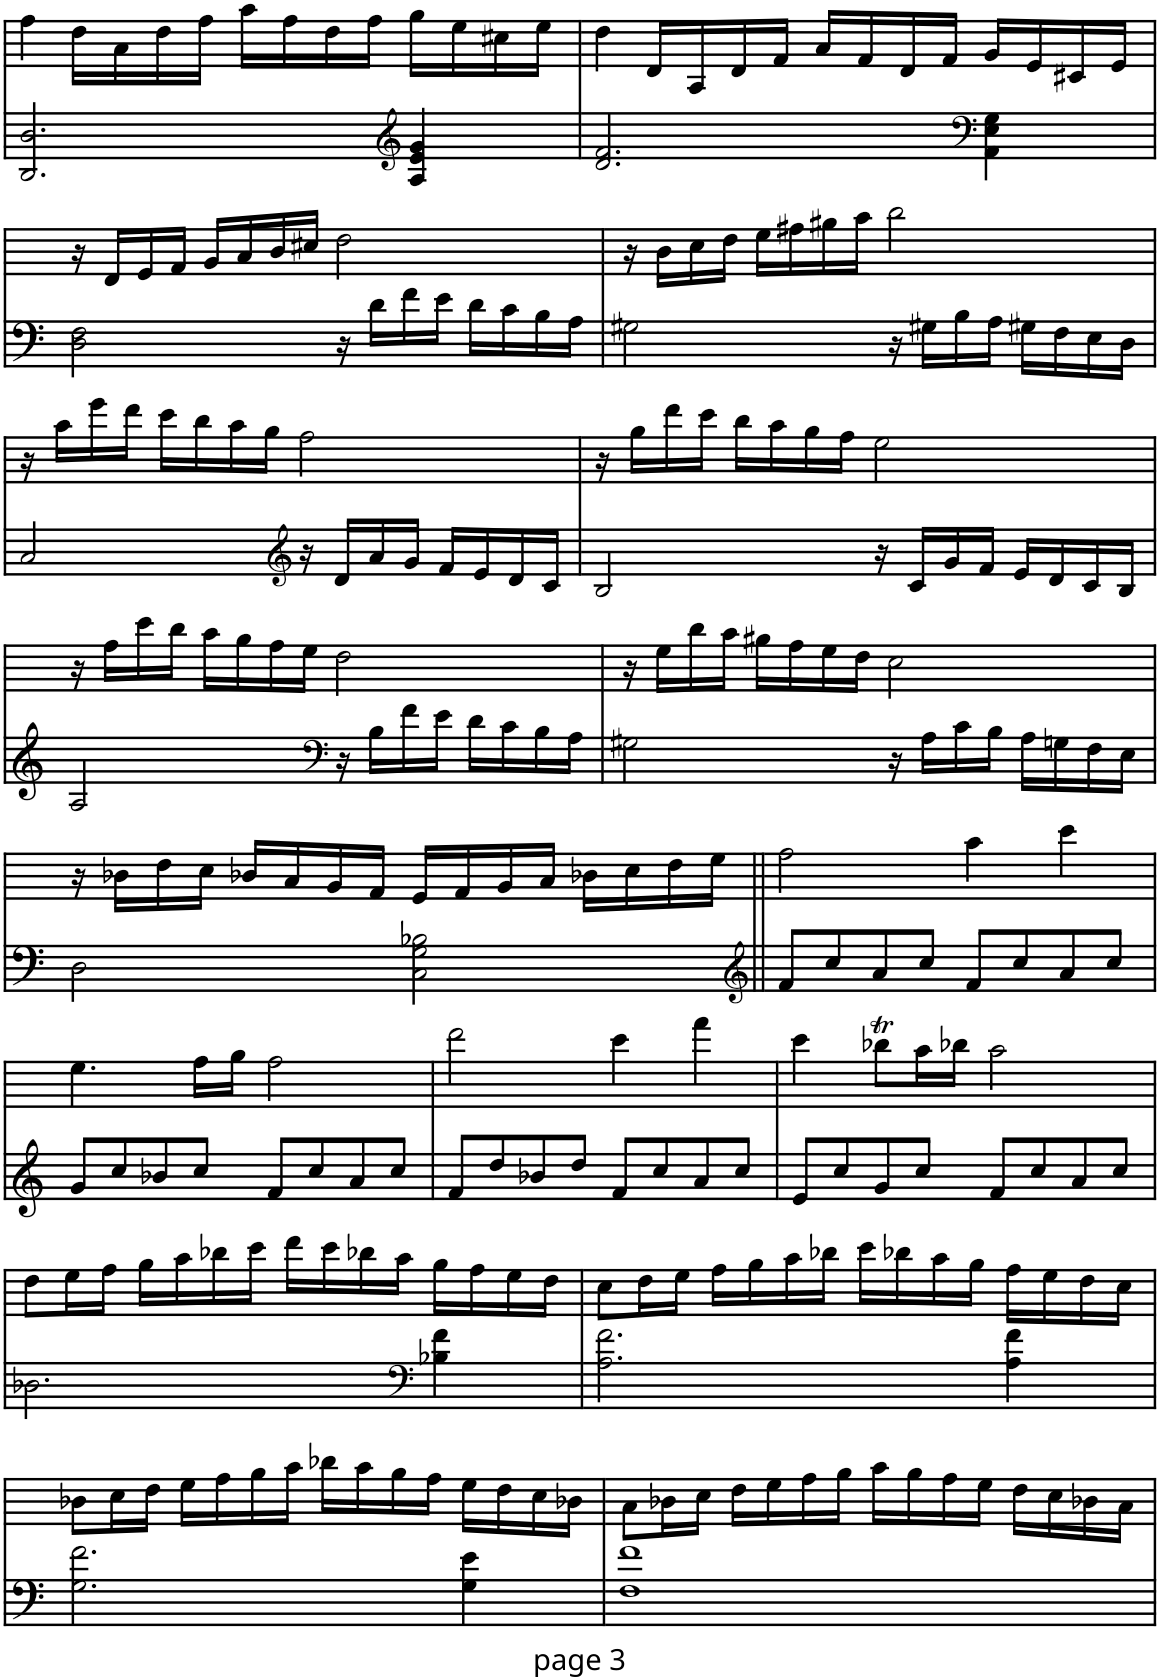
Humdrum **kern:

**kern	**kern
*part1	*part1
*staff2	*staff1
*I"Piano	*
*I'Pno	*
!!LO:PB:g=z
*clefF4	*clefG2
*k[]	*k[]
*M4/4	*M4/4
*met(c)	*met(c)
=33	=33
2.DD/ 2.D/	4ff\
.	16dd\LL
.	16a\
.	16dd\
.	16ff\JJ
.	16aa\LL
.	16ff\
.	16dd\
.	16ff\JJ
*clefG2	*
4A/ 4e/ 4g/	16gg\LL
.	16ee\
.	16cc#X\
.	16ee\JJ
=34	=34
2.d/ 2.f/	4dd\
.	16d/LL
.	16A/
.	16d/
.	16f/JJ
.	16a/LL
.	16f/
.	16d/
.	16f/JJ
*clefF4	*
4AA\ 4E\ 4G\	16g/LL
.	16e/
.	16c#X/
.	16e/JJ
!!LO:LB:g=z
=35	=35
2D\ 2F\	16r
.	16d/LL
.	16e/
.	16f/JJ
.	16g/LL
.	16a/
.	16b/
.	16cc#X/JJ
16r	2dd\
16d\LL	.
16f\	.
16e\JJ	.
16d\LL	.
16c\	.
16B\	.
16A\JJ	.
=36	=36
2G#X\	16r
.	16b\LL
.	16cc\
.	16dd\JJ
.	16ee\LL
.	16ff#X\
.	16gg#X\
.	16aa\JJ
16r	2bb\
16G#X\LL	.
16B\	.
16A\JJ	.
16G#X\LL	.
16F\	.
16E\	.
16D\JJ	.
!!LO:LB:g=z
=37	=37
2C/	16r
.	16aa\LL
.	16eee\
.	16ddd\JJ
.	16ccc\LL
.	16bb\
.	16aa\
.	16gg\JJ
*clefG2	*
16r	2ff\
16d/LL	.
16a/	.
16g/JJ	.
16f/LL	.
16e/	.
16d/	.
16c/JJ	.
=38	=38
2B/	16r
.	16gg\LL
.	16ddd\
.	16ccc\JJ
.	16bb\LL
.	16aa\
.	16gg\
.	16ff\JJ
16r	2ee\
16c/LL	.
16g/	.
16f/JJ	.
16e/LL	.
16d/	.
16c/	.
16B/JJ	.
!!LO:LB:g=z
=39	=39
2A/	16r
.	16ff\LL
.	16ccc\
.	16bb\JJ
.	16aa\LL
.	16gg\
.	16ff\
.	16ee\JJ
*clefF4	*
16r	2dd\
16B\LL	.
16f\	.
16e\JJ	.
16d\LL	.
16c\	.
16B\	.
16A\JJ	.
=40	=40
2G#X\	16r
.	16ee\LL
.	16bb\
.	16aa\JJ
.	16gg#X\LL
.	16ff\
.	16ee\
.	16dd\JJ
16r	2cc\
16A\LL	.
16c\	.
16B\JJ	.
16A\LL	.
16Gn\	.
16F\	.
16E\JJ	.
!!LO:LB:g=z
=41	=41
2D\	16r
.	16b-X\LL
.	16dd\
.	16cc\JJ
.	16b-X/LL
.	16a/
.	16g/
.	16f/JJ
2C\ 2G\ 2B-X\	16e/LL
.	16f/
.	16g/
.	16a/JJ
.	16b-X\LL
.	16cc\
.	16dd\
.	16ee\JJ
=42||	=42||
*clefG2	*
8f/L	2ff\
8cc/	.
8a/	.
8cc/J	.
8f/L	4aa\
8cc/	.
8a/	4ccc\
8cc/J	.
!!LO:LB:g=z
=43	=43
8g/L	4.ee\
8cc/	.
8b-X/	.
8cc/J	16ff\LL
.	16gg\JJ
8f/L	2ff\
8cc/	.
8a/	.
8cc/J	.
=44	=44
8f/L	2ddd\
8dd/	.
8b-X/	.
8dd/J	.
8f/L	4ccc\
8cc/	.
8a/	4fff\
8cc/J	.
=45	=45
8e/L	4ccc\
8cc/	.
8g/	8bb-XT\L
8cc/J	16aa\L
.	16bb-X\JJ
8f/L	2aa\
8cc/	.
8a/	.
8cc/J	.
!!LO:LB:g=z
=46	=46
2.b-X\	8dd\L
.	16ee\L
.	16ff\JJ
.	16gg\LL
.	16aa\
.	16bb-X\
.	16ccc\JJ
.	16ddd\LL
.	16ccc\
.	16bb-X\
.	16aa\JJ
*clefF4	*
4B-X\ 4f\	16gg\LL
.	16ff\
.	16ee\
.	16dd\JJ
=47	=47
2.A\ 2.f\	8cc\L
.	16dd\L
.	16ee\JJ
.	16ff\LL
.	16gg\
.	16aa\
.	16bb-X\JJ
.	16ccc\LL
.	16bb-X\
.	16aa\
.	16gg\JJ
4A\ 4f\	16ff\LL
.	16ee\
.	16dd\
.	16cc\JJ
!!LO:LB:g=z
=48	=48
2.G\ 2.f\	8b-X\L
.	16cc\L
.	16dd\JJ
.	16ee\LL
.	16ff\
.	16gg\
.	16aa\JJ
.	16bb-X\LL
.	16aa\
.	16gg\
.	16ff\JJ
4G\ 4e\	16ee\LL
.	16dd\
.	16cc\
.	16b-X\JJ
=49	=49
1F 1f	8a\L
.	16b-X\L
.	16cc\JJ
.	16dd\LL
.	16ee\
.	16ff\
.	16gg\JJ
.	16aa\LL
.	16gg\
.	16ff\
.	16ee\JJ
.	16dd\LL
.	16cc\
.	16b-X\
.	16a\JJ
=	=
*-	*-
